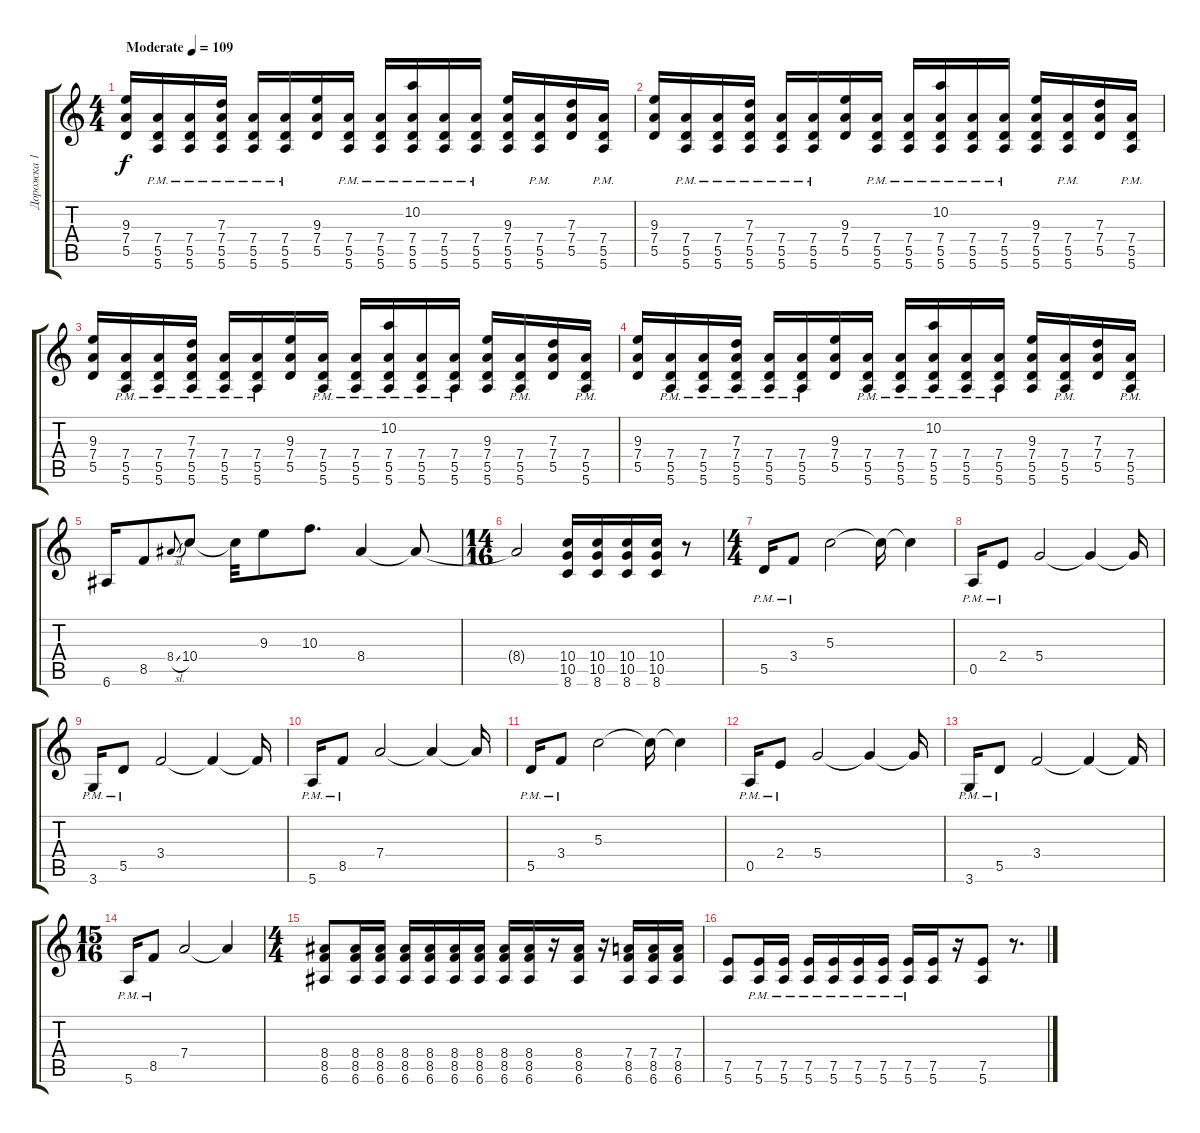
\track ("Дорожка 1" "Дорожка 1") {instrument distortionguitar}
\staff {score tabs}
\tuning (E4 B3 G3 D3 A2 E2) {hide}
\ts (4 4)
\tempo (109 "Moderate")
\clef g2
\ks c
(9.3 7.4 5.5).16{dy f balance 16 instrument distortionguitar} (7.4{pm} 5.5{pm} 5.6{pm}).16 (7.4{pm} 5.5{pm} 5.6{pm}).16 (7.3 7.4 5.5 5.6{pm}).16 (7.4{pm} 5.5{pm} 5.6{pm}).16 (7.4{pm} 5.5{pm} 5.6{pm}).16 (9.3 7.4 5.5).16 (7.4{pm} 5.5{pm} 5.6{pm}).16 (7.4{pm} 5.5{pm} 5.6{pm}).16 (10.2 7.4 5.5 5.6{pm}).16 (7.4{pm} 5.5{pm} 5.6{pm}).16 (7.4{pm} 5.5{pm} 5.6{pm}).16 (9.3 7.4 5.5 5.6).16 (7.4{pm} 5.5{pm} 5.6{pm}).16 (7.3 7.4 5.5).16 (7.4{pm} 5.5{pm} 5.6{pm}).16 |
(9.3 7.4 5.5).16{balance 16} (7.4{pm} 5.5{pm} 5.6{pm}).16 (7.4{pm} 5.5{pm} 5.6{pm}).16 (7.3 7.4 5.5 5.6{pm}).16 (7.4{pm} 5.5{pm} 5.6{pm}).16 (7.4{pm} 5.5{pm} 5.6{pm}).16 (9.3 7.4 5.5).16 (7.4{pm} 5.5{pm} 5.6{pm}).16 (7.4{pm} 5.5{pm} 5.6{pm}).16 (10.2 7.4 5.5 5.6{pm}).16 (7.4{pm} 5.5{pm} 5.6{pm}).16 (7.4{pm} 5.5{pm} 5.6{pm}).16 (9.3 7.4 5.5 5.6).16 (7.4{pm} 5.5{pm} 5.6{pm}).16 (7.3 7.4 5.5).16 (7.4{pm} 5.5{pm} 5.6{pm}).16 |
(9.3 7.4 5.5).16{balance 16} (7.4{pm} 5.5{pm} 5.6{pm}).16 (7.4{pm} 5.5{pm} 5.6{pm}).16 (7.3 7.4 5.5 5.6{pm}).16 (7.4{pm} 5.5{pm} 5.6{pm}).16 (7.4{pm} 5.5{pm} 5.6{pm}).16 (9.3 7.4 5.5).16 (7.4{pm} 5.5{pm} 5.6{pm}).16 (7.4{pm} 5.5{pm} 5.6{pm}).16 (10.2 7.4 5.5 5.6{pm}).16 (7.4{pm} 5.5{pm} 5.6{pm}).16 (7.4{pm} 5.5{pm} 5.6{pm}).16 (9.3 7.4 5.5 5.6).16 (7.4{pm} 5.5{pm} 5.6{pm}).16 (7.3 7.4 5.5).16 (7.4{pm} 5.5{pm} 5.6{pm}).16 |
(9.3 7.4 5.5).16{balance 16} (7.4{pm} 5.5{pm} 5.6{pm}).16 (7.4{pm} 5.5{pm} 5.6{pm}).16 (7.3 7.4 5.5 5.6{pm}).16 (7.4{pm} 5.5{pm} 5.6{pm}).16 (7.4{pm} 5.5{pm} 5.6{pm}).16 (9.3 7.4 5.5).16 (7.4{pm} 5.5{pm} 5.6{pm}).16 (7.4{pm} 5.5{pm} 5.6{pm}).16 (10.2 7.4 5.5 5.6{pm}).16 (7.4{pm} 5.5{pm} 5.6{pm}).16 (7.4{pm} 5.5{pm} 5.6{pm}).16 (9.3 7.4 5.5 5.6).16 (7.4{pm} 5.5{pm} 5.6{pm}).16 (7.3 7.4 5.5).16 (7.4{pm} 5.5{pm} 5.6{pm}).16 |
6.6.16 8.5.8 8.4{sl}.8{gr onbeat} 10.4.8 10.4{t}.32 9.3.8 10.3.8{d} 8.4.4 8.4{t}.8 |
\ts (14 16)
8.4{t}.2 (10.4 10.5 8.6).16 (10.4 10.5 8.6).16 (10.4 10.5 8.6).16 (10.4 10.5 8.6).16 r.8 |
\ts (4 4)
5.5{pm}.16 3.4{pm}.8 5.3.2 5.3{t}.16 5.3{t}.4 |
0.5{pm}.16 2.4{pm}.8 5.4.2 5.4{t}.4 5.4{t}.16 |
3.6{pm}.16 5.5{pm}.8 3.4.2 3.4{t}.4 3.4{t}.16 |
5.6{pm}.16 8.5{pm}.8 7.4.2 7.4{t}.4 7.4{t}.16 |
5.5{pm}.16 3.4{pm}.8 5.3.2 5.3{t}.16 5.3{t}.4 |
0.5{pm}.16 2.4{pm}.8 5.4.2 5.4{t}.4 5.4{t}.16 |
3.6{pm}.16 5.5{pm}.8 3.4.2 3.4{t}.4 3.4{t}.16 |
\ts (15 16)
5.6{pm}.16 8.5{pm}.8 7.4.2 7.4{t}.4 |
\ts (4 4)
(8.4 8.5 6.6).8 (8.4 8.5 6.6).16 (8.4 8.5 6.6).16 (8.4 8.5 6.6).16 (8.4 8.5 6.6).16 (8.4 8.5 6.6).16 (8.4 8.5 6.6).16 (8.4 8.5 6.6).16 (8.4 8.5 6.6).16 r.16 (8.4 8.5 6.6).16 r.16 (7.4 8.5 6.6).16 (7.4 8.5 6.6).16 (7.4 8.5 6.6).16 |
(7.5 5.6).8 (7.5{pm} 5.6{pm}).16 (7.5{pm} 5.6{pm}).16 (7.5{pm} 5.6{pm}).16 (7.5{pm} 5.6{pm}).16 (7.5{pm} 5.6{pm}).16 (7.5{pm} 5.6{pm}).16 (7.5{pm} 5.6{pm}).16 (7.5 5.6).16 r.16 (7.5 5.6).8 r.8{d}
